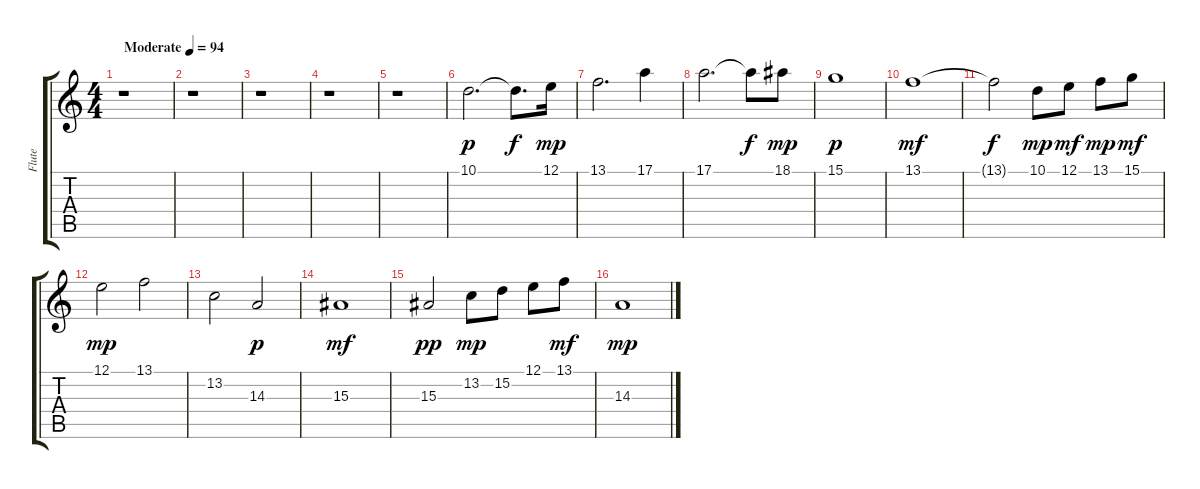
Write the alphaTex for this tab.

\track ("Flute                   " "Flute     ") {instrument musicbox}
\staff {score tabs}
\tuning (E4 B3 G3 D3 A2 E2) {hide}
\ts (4 4)
\tempo (94 "Moderate")
\clef g2
\ks c
r.1{dy p instrument musicbox} |
r.1 |
r.1 |
r.1 |
r.1 |
10.1.2{d volume 11 instrument flute} 10.1{t}.8{d dy f} 12.1.16{dy mp} |
13.1.2{d} 17.1.4 |
17.1.2{d} 17.1{t}.8{dy f} 18.1.8{dy mp} |
15.1.1{dy p} |
13.1.1{dy mf} |
13.1{t}.2{dy f} 10.1.8{dy mp} 12.1.8{dy mf} 13.1.8{dy mp} 15.1.8{dy mf} |
12.1.2{dy mp} 13.1.2 |
13.2.2 14.3.2{dy p} |
15.3.1{dy mf} |
15.3.2{dy pp} 13.2.8{dy mp} 15.2.8 12.1.8 13.1.8{dy mf} |
14.3.1{dy mp}
